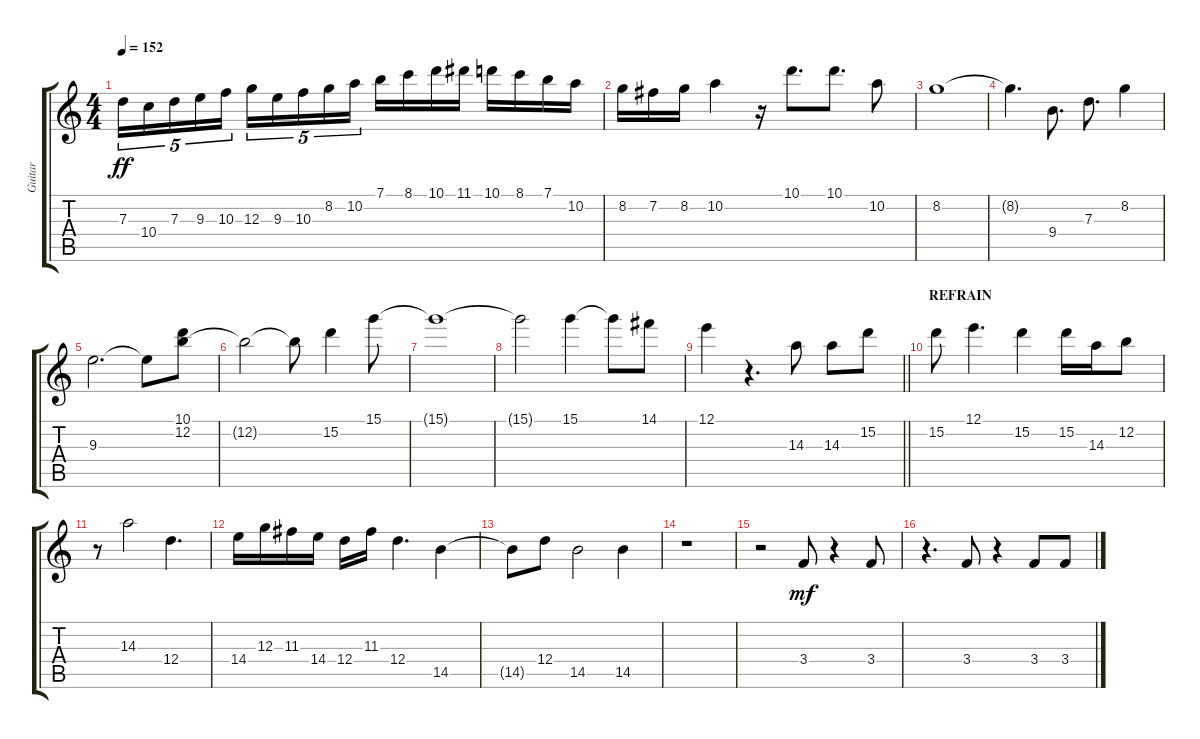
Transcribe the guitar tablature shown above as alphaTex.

\track ("Guitar" "Guitar") {instrument distortionguitar}
\staff {score tabs}
\tuning (E4 B3 G3 D3 A2 E2) {hide}
\ts (4 4)
\tempo 152
\clef g2
\ks c
7.3.16{tu (5 4) dy ff} 10.4.16{tu (5 4)} 7.3.16{tu (5 4)} 9.3.16{tu (5 4)} 10.3.16{tu (5 4)} 12.3.16{tu (5 4)} 9.3.16{tu (5 4)} 10.3.16{tu (5 4)} 8.2.16{tu (5 4)} 10.2.16{tu (5 4)} 7.1.16 8.1.16 10.1.16 11.1.16 10.1.16 8.1.16 7.1.16 10.2.16 |
8.2.16 7.2.16 8.2.16 10.2.4 r.16 10.1.8{d} 10.1.8{d} 10.2.8 |
8.2.1 |
8.2{t}.4{d} 9.4.8{d} 7.3.8{d} 8.2.4 |
9.3.2{d} 9.3{t}.8 (10.1 12.2).8 |
12.2{t}.2 12.2{t}.8 15.2.4 15.1.8 |
15.1{t}.1 |
15.1{t}.2 15.1.4 15.1{t}.8 14.1.8 |
\barLineRight lightlight
12.1.4 r.4{d} 14.3.8 14.3.8 15.2.8 |
\section ("" "REFRAIN")
15.2.8 12.1.4{d} 15.2.4 15.2.16 14.3.16 12.2.8 |
r.8 14.3.2 12.4.4{d} |
14.4.16 12.3.16 11.3.16 14.4.16 12.4.16 11.3.16 12.4.4{d} 14.5.4 |
14.5{t}.8 12.4.8 14.5.2 14.5.4 |
r.1 |
r.2 3.4.8{dy mf volume 15} r.4 3.4.8 |
r.4{d} 3.4.8 r.4 3.4.8 3.4.8
